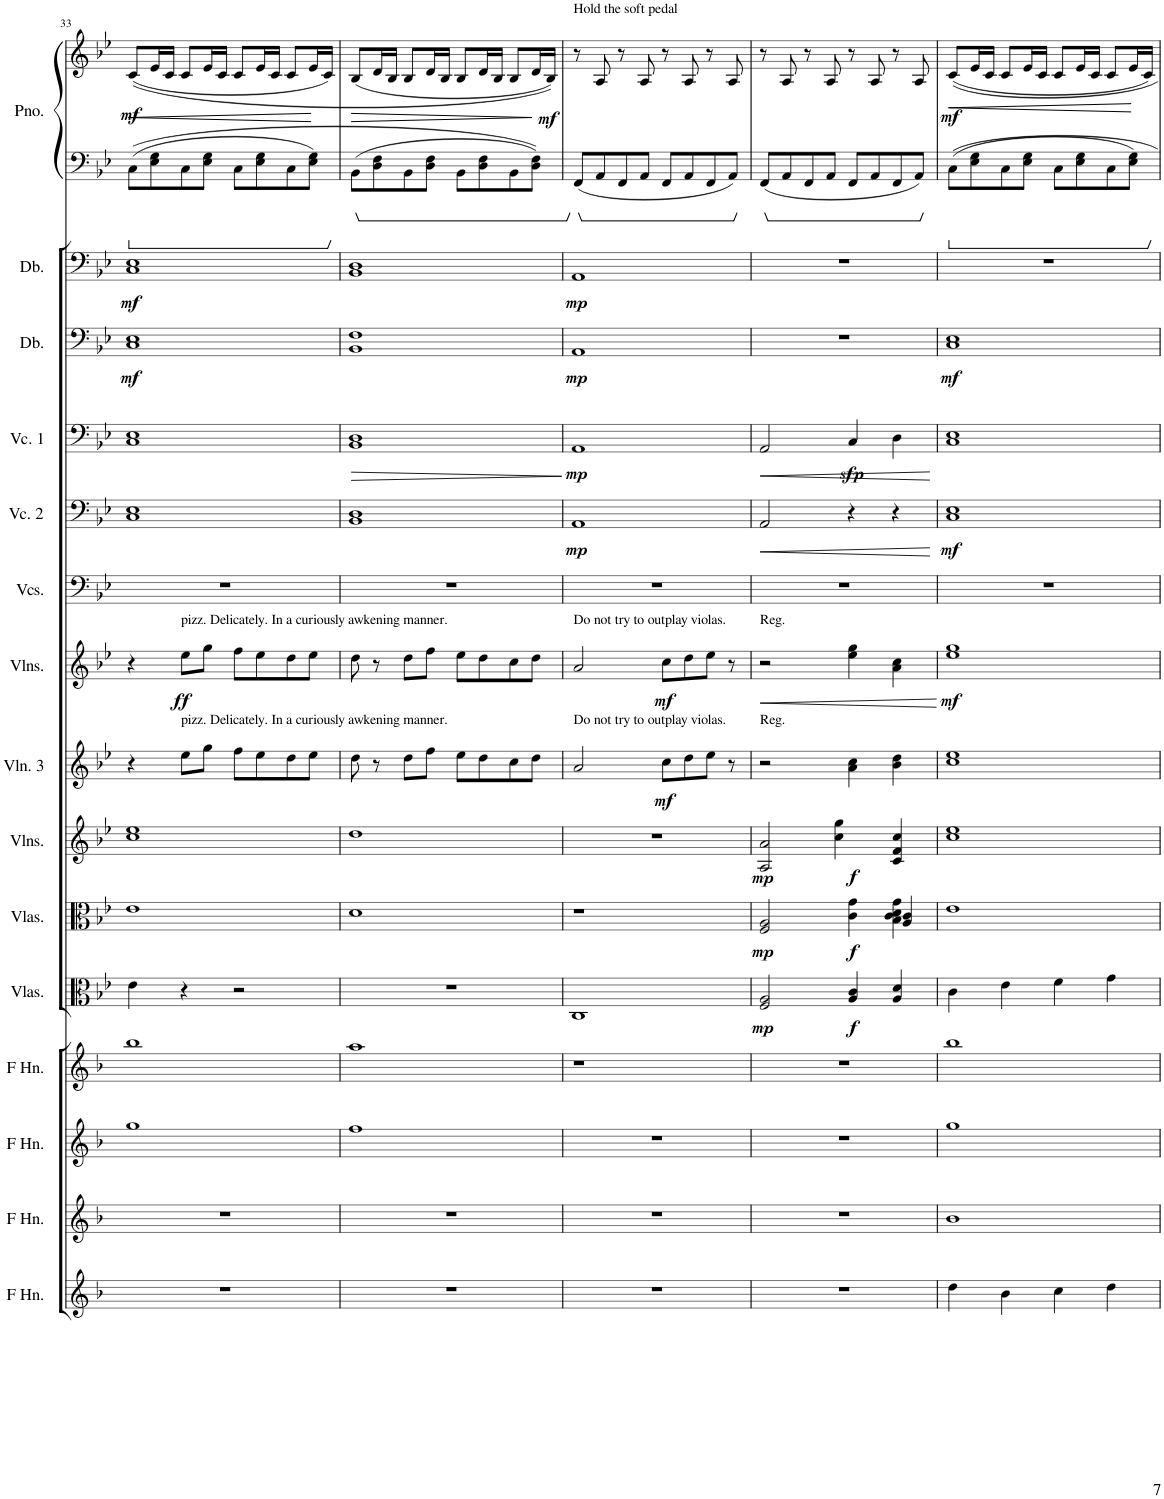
**kern	**kern	**kern	**kern	**kern	**dynam	**kern	**dynam	**kern	**dynam	**kern	**dynam	**kern	**dynam	**kern	**kern	**dynam	**kern	**dynam	**kern	**dynam	**kern	**dynam	**kern	**kern	**dynam
*part15	*part14	*part13	*part12	*part11	*part11	*part10	*part10	*part9	*part9	*part8	*part8	*part7	*part7	*part6	*part5	*part5	*part4	*part4	*part3	*part3	*part2	*part2	*part1	*part1	*part1
*staff16	*staff15	*staff14	*staff13	*staff12	*staff12	*staff11	*staff11	*staff10	*staff10	*staff9	*staff9	*staff8	*staff8	*staff7	*staff6	*staff6	*staff5	*staff5	*staff4	*staff4	*staff3	*staff3	*staff2	*staff1	*staff1/2
*I"Horn in F	*I"Horn in F	*I"Horn in F	*I"Horn in F	*I"Violas	*	*I"Violas	*	*I"Violins	*	*I"Violin 3	*	*I"Violins	*	*I"Violoncellos	*I"Violoncello Solo 2	*	*I"Violoncello Solo 1	*	*I"Double Bass	*	*I"Double Bass	*	*I"Piano	*	*
*	*	*	*	*I'Vlas.	*	*I'Vlas.	*	*I'Vlns.	*	*I'Vln. 3	*	*I'Vlns.	*	*I'Vcs.	*I'Vc. 2	*	*I'Vc. 1	*	*I'Db.	*	*I'Db.	*	*I'Pno.	*	*
!!LO:PB:g=z
*clefG2	*clefG2	*clefG2	*clefG2	*clefC3	*	*clefC3	*	*clefG2	*	*clefG2	*	*clefG2	*	*clefF4	*clefF4	*	*clefF4	*	*clefF4	*	*clefF4	*	*clefF4	*clefG2	*
*Trd4c7	*Trd4c7	*Trd4c7	*Trd4c7	*	*	*	*	*	*	*	*	*	*	*	*	*	*	*	*Trd7c12	*	*Trd7c12	*	*	*	*
*k[b-]	*k[b-]	*k[b-]	*k[b-]	*k[b-e-]	*	*k[b-e-]	*	*k[b-e-]	*	*k[b-e-]	*	*k[b-e-]	*	*k[b-e-]	*k[b-e-]	*	*k[b-e-]	*	*k[b-e-]	*	*k[b-e-]	*	*k[b-e-]	*k[b-e-]	*
*M4/4	*M4/4	*M4/4	*M4/4	*M4/4	*	*M4/4	*	*M4/4	*	*M4/4	*	*M4/4	*	*M4/4	*M4/4	*	*M4/4	*	*M4/4	*	*M4/4	*	*M4/4	*M4/4	*
=33	=33	=33	=33	=33	=33	=33	=33	=33	=33	=33	=33	=33	=33	=33	=33	=33	=33	=33	=33	=33	=33	=33	=33	=33	=33
!	!	!	!	!	!	!	!	!	!	!	!	!	!	!	!	!	!	!	!	!LO:DY:b	!	!LO:DY:b	!	!	!LO:HP:b
!	!	!	!	!	!	!	!	!	!	!	!	!	!	!	!	!	!	!	!	!	!	!	!	!	!LO:DY:n=1:b
1r	1r	1gg	1bb-	4e-\	.	1e-	.	1cc 1ee-	.	4r	.	4r	.	1r	1C 1E-	.	1C 1E-	.	1C 1E-	mf	1C 1E-	mf	8C\L	((8c/L	< mf
.	.	.	.	.	.	.	.	.	.	.	.	.	.	.	.	.	.	.	.	.	.	.	8E-\ 8G\	16e-/L	.
.	.	.	.	.	.	.	.	.	.	.	.	.	.	.	.	.	.	.	.	.	.	.	.	16c/JJ	.
!	!	!	!	!	!	!	!	!	!	!	!	!LO:TX:a:t=pizz. Delicately. In a curiously awkening manner.	!	!	!	!	!	!	!	!	!	!	!	!	!
!	!	!	!	!	!	!	!	!	!	!LO:TX:a:t=pizz. Delicately. In a curiously awkening manner.	!	!	!	!	!	!	!	!	!	!	!	!	!	!	!
!	!	!	!	!	!	!	!	!	!	!	!	!	!LO:DY:b	!	!	!	!	!	!	!	!	!	!	!	!
.	.	.	.	4r	.	.	.	.	.	8ee-\L	.	8ee-\L	ff	.	.	.	.	.	.	.	.	.	8C\	8c/L	.
.	.	.	.	.	.	.	.	.	.	8gg\J	.	8gg\J	.	.	.	.	.	.	.	.	.	.	8E-\ 8G\J	16e-/L	.
.	.	.	.	.	.	.	.	.	.	.	.	.	.	.	.	.	.	.	.	.	.	.	.	16c/JJ	.
.	.	.	.	2r	.	.	.	.	.	8ff\L	.	8ff\L	.	.	.	.	.	.	.	.	.	.	8C\L	8c/L	.
.	.	.	.	.	.	.	.	.	.	8ee-\	.	8ee-\	.	.	.	.	.	.	.	.	.	.	8E-\ 8G\	16e-/L	.
.	.	.	.	.	.	.	.	.	.	.	.	.	.	.	.	.	.	.	.	.	.	.	.	16c/JJ	.
.	.	.	.	.	.	.	.	.	.	8dd\	.	8dd\	.	.	.	.	.	.	.	.	.	.	8C\	8c/L	.
.	.	.	.	.	.	.	.	.	.	8ee-\J	.	8ee-\J	.	.	.	.	.	.	.	.	.	.	8E-\ 8G\J	16e-/L	.
.	.	.	.	.	.	.	.	.	.	.	.	.	.	.	.	.	.	.	.	.	.	.	.	16c/JJ)	.
.	.	.	.	.	.	.	.	.	.	.	.	.	.	.	.	.	.	.	.	.	.	.	.	.	[
=34	=34	=34	=34	=34	=34	=34	=34	=34	=34	=34	=34	=34	=34	=34	=34	=34	=34	=34	=34	=34	=34	=34	=34	=34	=34
!	!	!	!	!	!	!	!	!	!	!	!	!	!	!	!	!	!	!LO:HP:b	!	!	!	!	!	!	!LO:HP:b
1r	1r	1ff	1aa	1r	.	1d	.	1dd	.	8dd\	.	8dd\	.	1r	1BB- 1D	.	1BB- 1D	>	1BB- 1F	.	1BB- 1D	.	8BB-\L	(8B-/L	>
.	.	.	.	.	.	.	.	.	.	8r	.	8r	.	.	.	.	.	.	.	.	.	.	8D\ 8F\	16d/L	.
.	.	.	.	.	.	.	.	.	.	.	.	.	.	.	.	.	.	.	.	.	.	.	.	16B-/JJ	.
.	.	.	.	.	.	.	.	.	.	8dd\L	.	8dd\L	.	.	.	.	.	.	.	.	.	.	8BB-\	8B-/L	.
.	.	.	.	.	.	.	.	.	.	8ff\J	.	8ff\J	.	.	.	.	.	.	.	.	.	.	8D\ 8F\J	16d/L	.
.	.	.	.	.	.	.	.	.	.	.	.	.	.	.	.	.	.	.	.	.	.	.	.	16B-/JJ	.
.	.	.	.	.	.	.	.	.	.	8ee-\L	.	8ee-\L	.	.	.	.	.	.	.	.	.	.	8BB-\L	8B-/L	.
.	.	.	.	.	.	.	.	.	.	8dd\	.	8dd\	.	.	.	.	.	.	.	.	.	.	8D\ 8F\	16d/L	.
.	.	.	.	.	.	.	.	.	.	.	.	.	.	.	.	.	.	.	.	.	.	.	.	16B-/JJ	.
.	.	.	.	.	.	.	.	.	.	8cc\	.	8cc\	.	.	.	.	.	.	.	.	.	.	8BB-\	8B-/L	.
.	.	.	.	.	.	.	.	.	.	8dd\J	.	8dd\J	.	.	.	.	.	.	.	.	.	.	8D\ 8F\J	16d/L	.
!	!	!	!	!	!	!	!	!	!	!	!	!	!	!	!	!	!	!	!	!	!	!	!	!	!LO:DY:b
.	.	.	.	.	.	.	.	.	.	.	.	.	.	.	.	.	.	.	.	.	.	.	.	16B-/JJ))	mf
.	.	.	.	.	.	.	.	.	.	.	.	.	.	.	.	.	.	]	.	.	.	.	.	.	]
=35	=35	=35	=35	=35	=35	=35	=35	=35	=35	=35	=35	=35	=35	=35	=35	=35	=35	=35	=35	=35	=35	=35	=35	=35	=35
!	!	!	!	!	!	!	!	!	!	!	!	!	!	!	!	!	!	!	!	!	!	!	!	!LO:TX:a:t=Hold the soft pedal	!
!	!	!	!	!	!	!	!	!	!	!	!	!LO:TX:a:t=Do not try to outplay violas.	!	!	!	!	!	!	!	!	!	!	!	!	!
!	!	!	!	!	!	!	!	!	!	!LO:TX:a:t=Do not try to outplay violas.	!	!	!	!	!	!	!	!	!	!	!	!	!	!	!
!	!	!	!	!	!	!	!	!	!	!	!	!	!	!	!	!LO:DY:b	!	!LO:DY:b	!	!LO:DY:b	!	!LO:DY:b	!	!	!
1r	1r	1r	1r	1C	.	1r	.	1r	.	2a/	.	2a/	.	1r	1AA	mp	1AA	mp	1AA	mp	1AA	mp	8FF/L	8r	.
.	.	.	.	.	.	.	.	.	.	.	.	.	.	.	.	.	.	.	.	.	.	.	8AA/	8A/	.
.	.	.	.	.	.	.	.	.	.	.	.	.	.	.	.	.	.	.	.	.	.	.	8FF/	8r	.
.	.	.	.	.	.	.	.	.	.	.	.	.	.	.	.	.	.	.	.	.	.	.	8AA/J	8A/	.
!	!	!	!	!	!	!	!	!	!	!	!LO:DY:b	!	!LO:DY:b	!	!	!	!	!	!	!	!	!	!	!	!
.	.	.	.	.	.	.	.	.	.	8cc\L	mf	8cc\L	mf	.	.	.	.	.	.	.	.	.	8FF/L	8r	.
.	.	.	.	.	.	.	.	.	.	8dd\	.	8dd\	.	.	.	.	.	.	.	.	.	.	8AA/	8A/	.
.	.	.	.	.	.	.	.	.	.	8ee-\J	.	8ee-\J	.	.	.	.	.	.	.	.	.	.	8FF/	8r	.
.	.	.	.	.	.	.	.	.	.	8r	.	8r	.	.	.	.	.	.	.	.	.	.	8AA/J	8A/	.
=36	=36	=36	=36	=36	=36	=36	=36	=36	=36	=36	=36	=36	=36	=36	=36	=36	=36	=36	=36	=36	=36	=36	=36	=36	=36
*	*	*	*	*	*	*^	*	*	*	*	*	*	*	*	*	*	*	*	*	*	*	*	*	*	*
!	!	!	!	!	!	!	!	!	!	!	!	!	!LO:TX:a:t=Reg.	!	!	!	!	!	!	!	!	!	!	!	!	!
!	!	!	!	!	!	!	!	!	!	!	!LO:TX:a:t=Reg.	!	!	!	!	!	!	!	!	!	!	!	!	!	!	!
!	!	!	!	!	!LO:DY:b	!	!	!LO:DY:b	!	!LO:DY:b	!	!	!	!LO:HP:b	!	!	!LO:HP:b	!	!LO:HP:b	!	!	!	!	!	!	!
1r	1r	1r	1r	2F/ 2A/	mp	2F/ 2A/	2.ryy	mp	2A/ 2a/	mp	2r	.	2r	<	1r	2AA/	<	2AA/	<	1r	.	1r	.	8FF/L	8r	.
.	.	.	.	.	.	.	.	.	.	.	.	.	.	.	.	.	.	.	.	.	.	.	.	8AA/	8A/	.
.	.	.	.	.	.	.	.	.	.	.	.	.	.	.	.	.	.	.	.	.	.	.	.	8FF/	8r	.
.	.	.	.	.	.	.	.	.	.	.	.	.	.	.	.	.	.	.	.	.	.	.	.	8AA/J	8A/	.
!	!	!	!	!	!LO:DY:b	!	!	!LO:DY:b	!	!LO:DY:b	!	!	!	!	!	!	!	!	!LO:DY:b	!	!	!	!	!	!	!
.	.	.	.	4A/ 4c/	f	4c\ 4g\	.	f	4cc\ 4gg\	f	4a\ 4cc\	.	4ee-\ 4gg\	.	.	4r	.	4C/	sfp	.	.	.	.	8FF/L	8r	.
.	.	.	.	.	.	.	.	.	.	.	.	.	.	.	.	.	.	.	.	.	.	.	.	8AA/	8A/	.
.	.	.	.	4A/ 4d/	.	4A/ 4c/	4B-\ 4c\ 4d\ 4g\	.	4c/ 4f/ 4cc/	.	4b-\ 4dd\	.	4a\ 4cc\	.	.	4r	.	4D\	.	.	.	.	.	8FF/	8r	.
.	.	.	.	.	.	.	.	.	.	.	.	.	.	.	.	.	.	.	.	.	.	.	.	8AA/J	8A/	.
*	*	*	*	*	*	*v	*v	*	*	*	*	*	*	*	*	*	*	*	*	*	*	*	*	*	*	*
.	.	.	.	.	.	.	.	.	.	.	.	.	[	.	.	[	.	[	.	.	.	.	.	.	.
=37	=37	=37	=37	=37	=37	=37	=37	=37	=37	=37	=37	=37	=37	=37	=37	=37	=37	=37	=37	=37	=37	=37	=37	=37	=37
!	!	!	!	!	!	!	!	!	!	!	!	!	!LO:DY:b	!	!	!LO:DY:b	!	!	!	!LO:DY:b	!	!	!	!	!LO:HP:b
!	!	!	!	!	!	!	!	!	!	!	!	!	!	!	!	!	!	!	!	!	!	!	!	!	!LO:DY:n=1:b
4dd\	1b-	1gg	1bb-	4c\	.	1e-	.	1cc 1ee-	.	1cc 1ee-	.	1ee- 1gg	mf	1r	1C 1E-	mf	1C 1E-	.	1C 1E-	mf	1r	.	8C\L	(8c/L	< mf
.	.	.	.	.	.	.	.	.	.	.	.	.	.	.	.	.	.	.	.	.	.	.	8E-\ 8G\	16e-/L	.
.	.	.	.	.	.	.	.	.	.	.	.	.	.	.	.	.	.	.	.	.	.	.	.	16c/JJ	.
4b-\	.	.	.	4e-\	.	.	.	.	.	.	.	.	.	.	.	.	.	.	.	.	.	.	8C\	8c/L	.
.	.	.	.	.	.	.	.	.	.	.	.	.	.	.	.	.	.	.	.	.	.	.	8E-\ 8G\J	16e-/L	.
.	.	.	.	.	.	.	.	.	.	.	.	.	.	.	.	.	.	.	.	.	.	.	.	16c/JJ	.
4cc\	.	.	.	4f\	.	.	.	.	.	.	.	.	.	.	.	.	.	.	.	.	.	.	8C\L	8c/L	.
.	.	.	.	.	.	.	.	.	.	.	.	.	.	.	.	.	.	.	.	.	.	.	8E-\ 8G\	16e-/L	.
.	.	.	.	.	.	.	.	.	.	.	.	.	.	.	.	.	.	.	.	.	.	.	.	16c/JJ	.
4dd\	.	.	.	4g\	.	.	.	.	.	.	.	.	.	.	.	.	.	.	.	.	.	.	8C\	8c/L	.
.	.	.	.	.	.	.	.	.	.	.	.	.	.	.	.	.	.	.	.	.	.	.	8E-\ 8G\J	16e-/L	.
.	.	.	.	.	.	.	.	.	.	.	.	.	.	.	.	.	.	.	.	.	.	.	.	16c/JJ)	.
.	.	.	.	.	.	.	.	.	.	.	.	.	.	.	.	.	.	.	.	.	.	.	.	.	[
=	=	=	=	=	=	=	=	=	=	=	=	=	=	=	=	=	=	=	=	=	=	=	=	=	=
*-	*-	*-	*-	*-	*-	*-	*-	*-	*-	*-	*-	*-	*-	*-	*-	*-	*-	*-	*-	*-	*-	*-	*-	*-	*-
